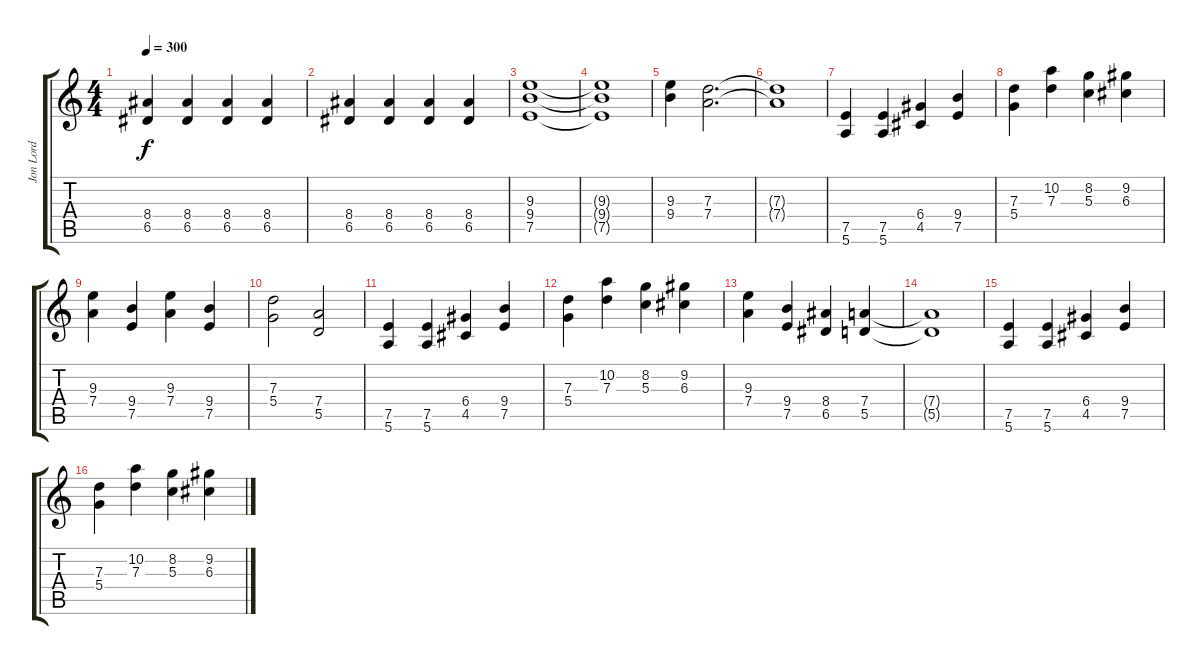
\track ("Jon Lord" "Jon Lord") {instrument electricguitarjazz}
\staff {score tabs}
\tuning (E4 B3 G3 D3 A2 E2) {hide}
\ts (4 4)
\tempo 300
\clef g2
\ks c
(8.4 6.5).4{dy f} (8.4 6.5).4 (8.4 6.5).4 (8.4 6.5).4 |
(8.4 6.5).4 (8.4 6.5).4 (8.4 6.5).4 (8.4 6.5).4 |
(9.3 9.4 7.5).1 |
(9.3{t} 9.4{t} 7.5{t}).1 |
(9.3 9.4).4 (7.3 7.4).2{d} |
(7.3{t} 7.4{t}).1 |
(7.5 5.6).4 (7.5 5.6).4 (6.4 4.5).4 (9.4 7.5).4 |
(7.3 5.4).4 (10.2 7.3).4 (8.2 5.3).4 (9.2 6.3).4 |
(9.3 7.4).4 (9.4 7.5).4 (9.3 7.4).4 (9.4 7.5).4 |
(7.3 5.4).2 (7.4 5.5).2 |
(7.5 5.6).4 (7.5 5.6).4 (6.4 4.5).4 (9.4 7.5).4 |
(7.3 5.4).4 (10.2 7.3).4 (8.2 5.3).4 (9.2 6.3).4 |
(9.3 7.4).4 (9.4 7.5).4 (8.4 6.5).4 (7.4 5.5).4 |
(7.4{t} 5.5{t}).1 |
(7.5 5.6).4 (7.5 5.6).4 (6.4 4.5).4 (9.4 7.5).4 |
(7.3 5.4).4 (10.2 7.3).4 (8.2 5.3).4 (9.2 6.3).4
